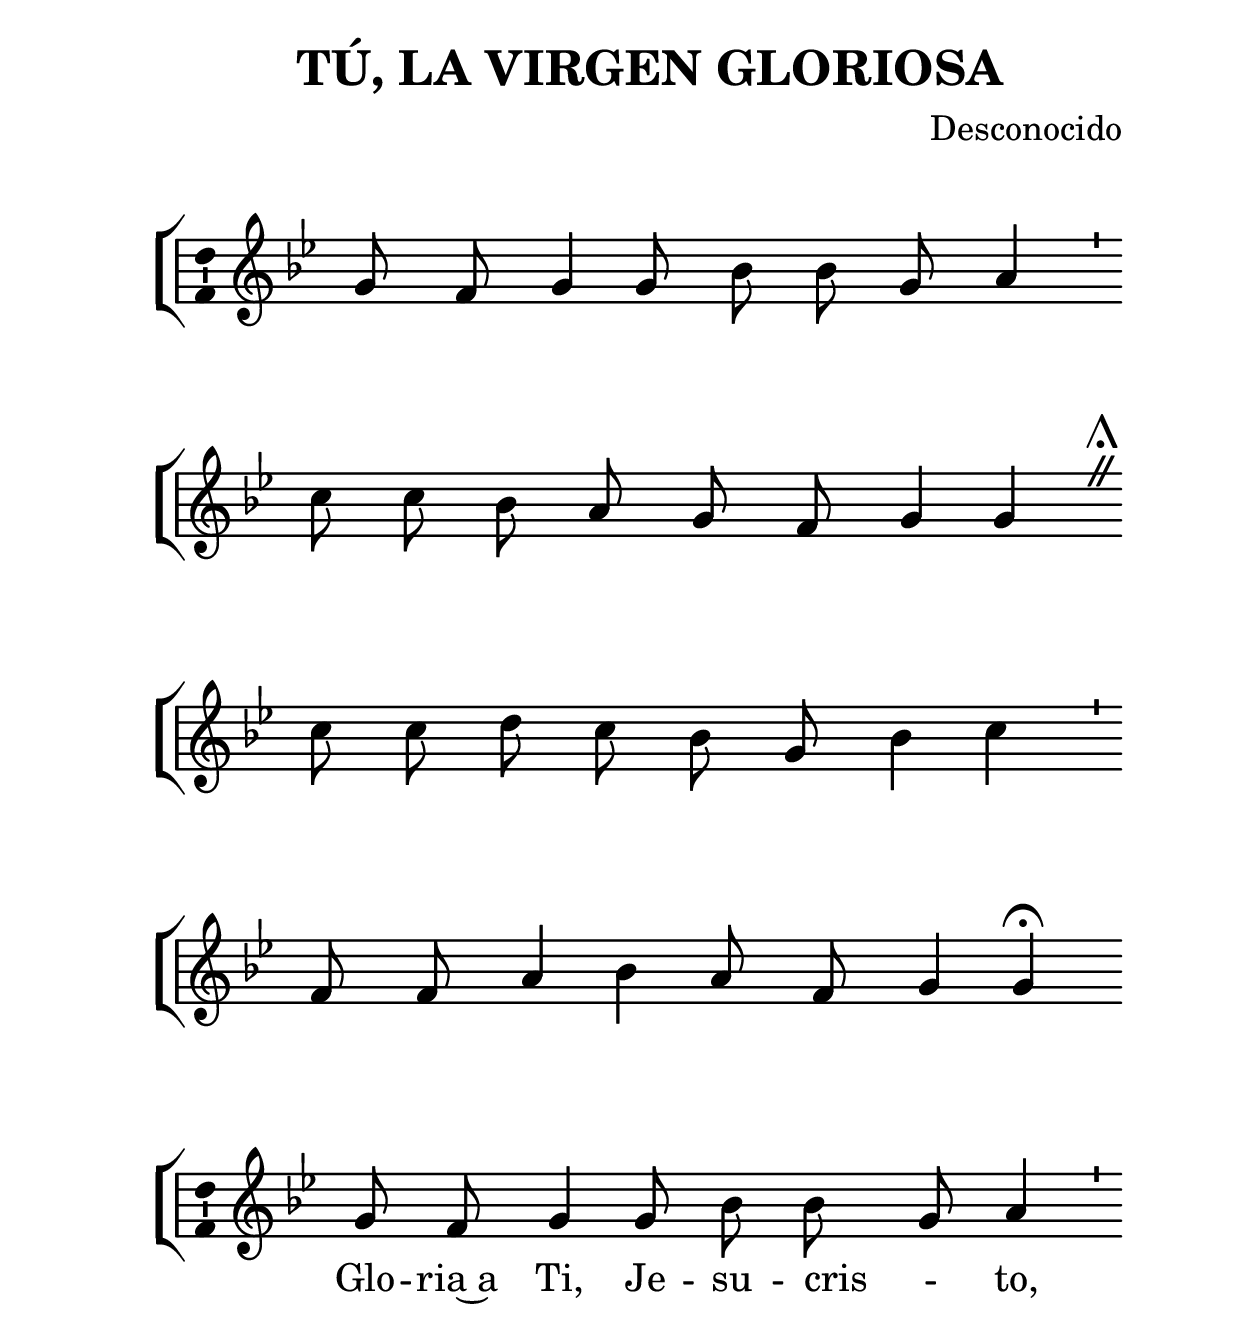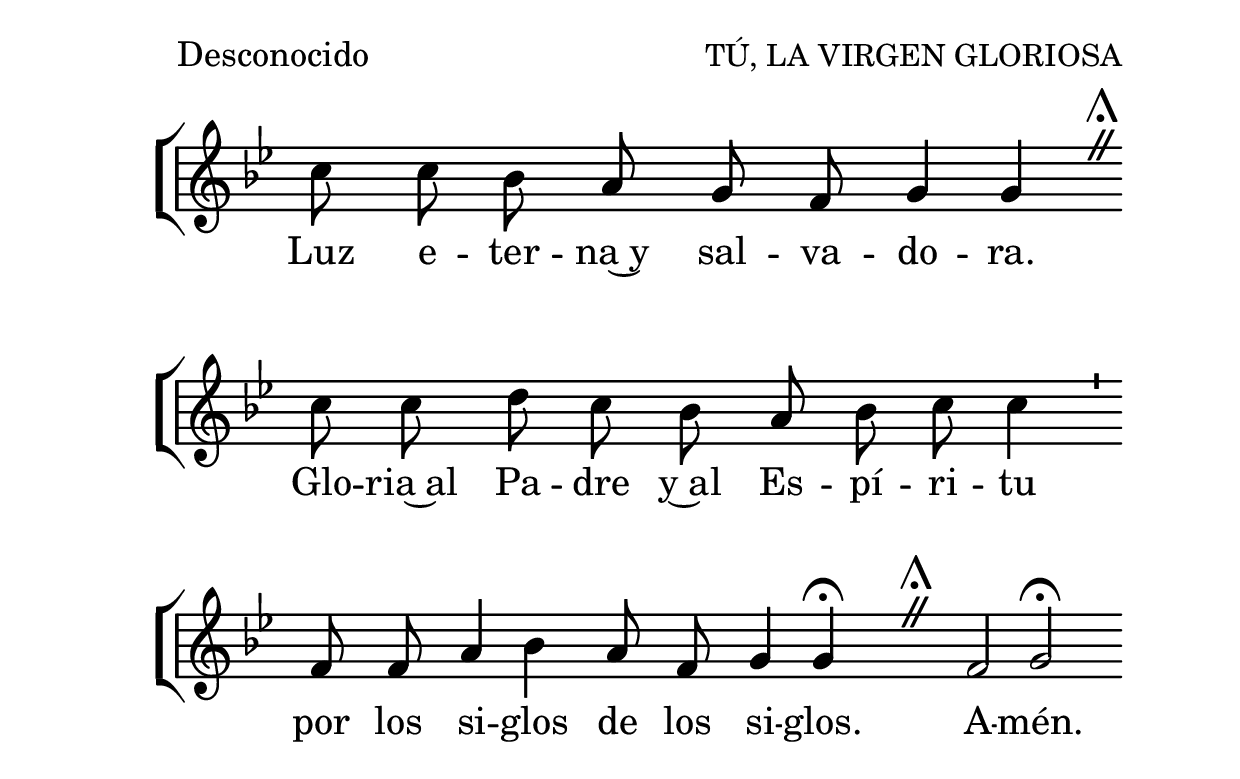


%versión de lilypond para la que se ha escrito esta partitura:
\version "2.16.0"

	%Tamaño papel
	#(set-default-paper-size "a4")
	%Tamaño partitura
	#(set-global-staff-size 30)
	%No responde al pulsar sobre una nota
	#(ly:set-option 'point-and-click #f)

%parámetros del encabezamiento:
\header {
	%title = "TÚ, LA VIRGEN GLORIOSA"
	title = \markup{\fontsize #-1 "TÚ, LA VIRGEN GLORIOSA"}
	subtitle = ""
	composer = "Desconocido"
	poet = ""
	meter = ""
	arranger = ""
%	tagline="Monasterio de la Madre de Dios. Buenafuente del Sistal."
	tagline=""
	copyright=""
	}

%parámetros asociados al papel:
\paper  {
	oddHeaderMarkup = \markup {\fill-line { \on-the-fly #not-first-page \fromproperty #'header:title \on-the-fly #not-first-page \fromproperty #'header:composer }}
	evenHeaderMarkup = \markup {\fill-line { \fromproperty #'header:composer \fromproperty #'header:title }}
	#(set-paper-size "a4")
	print-page-number = ##f
	first-page-number = 1
	print-first-page-number = ##f
%	head-separation = 3.0 \cm
	top-margin = 2.0 \cm
	bottom-margin = 3.0\cm
%%%	bottom-margin = -2.0\cm
	left-margin = 3.0 \cm
	line-width = 16.0 \cm
	indent = 8\mm
	interscoreline = 2.\mm
	between-system-space = 15\mm
%	para que las partituras no llenen la hoja:
	ragged-bottom = ##t
%	idem para la última hoja:
	ragged-last-bottom = ##f
%	para que las partituras llenen el ancho del papel:
	ragged-last = ##f
	after-title-space = 2.5 \cm
%page-count=1
%system-count=7

	%Flexible Vertical Spacing
%	markup-markup-spacing =
%	#'((basic-distance . 15) (minimum-distance . 15) (padding . 3))
	markup-system-spacing =
	#'((basic-distance . 15) (minimum-distance . 15) (padding . 3))
	system-system-spacing =
	#'((basic-distance . 15) (minimum-distance . 15) (padding . 3))
	score-system-spacing =
	#'((basic-distance . 15) (minimum-distance . 15) (padding . 5))
%	top-system-spacing = % header
%	#'((basic-distance . 8) (minimum-distance . 0) (padding . 0))
%	top-markup-spacing =
%	#'((basic-distance . 20) (minimum-distance . 20) (padding . 0))
	last-bottom-spacing = % footer
	#'((basic-distance . 5) (minimum-distance . 5) (padding . 0))
%	score-markup-spacing =
%	#'((basic-distance . 16) (minimum-distance . 13) (padding . 0))

	}


%para incluir divisiones gregorianas
\include "gregorian.ly"
%Ojo. Incluir este fichero implica desactivar la sentencia ragged-last = ##f
%Es decir, deja de justificar las partituras a la derecha


%parámetros que afectan a toda la partitura:
global =  {
	%clave de sol (G):
	\clef G
	%armadura:
%%%	\transpose a b
	\key bes \major
	\tempo 4=75
	\set Score.tempoHideNote = ##t
	}

melodia =
%%%	\transpose a b
{
	\relative c'' {

\time 10/8
\autoBeamOff

g8 f g4 g8 bes bes g a4
\divisioMinima
\break

c8 c bes a g f g4 g
\divisioMaior
\break

c8 c d c bes g bes4 c
\divisioMinima
\break

\time 12/8
f,8 f a4 bes a8 f g4 g \fermata
\finalis

%\bar "|."
}
}


melodiacomun =
%%%	\transpose a b
{
	\relative c'' {

\time 10/8
\autoBeamOff

g8 f g4 g8 bes bes g a4
\divisioMinima
%\break

c8 c bes a g f g4 g
\divisioMaior
\break

c8 c d c bes a bes c c4
\divisioMinima
%\break

\time 12/8
f,8 f a4 bes a8 f g4 g \fermata
\divisioMaior
%\break

\time 8/8
f2 g \fermata
\finalis

%\bar "|."
}
}


texto = \lyricmode {

Glo -- ria~a Ti, Je -- su -- cris -- _ to,
Luz e -- ter -- na~y sal -- va -- do -- ra.
Glo -- ria~al Pa -- dre y~al Es -- pí -- ri -- tu
por los si -- glos de los si -- glos.
A -- mén.

}

textoa = \lyricmode {

\set stanza =#"1. " Tú, la Vir -- gen glo -- rio -- _ sa,
más bri -- llan -- te que los as -- tros,
pues de ti na -- ció~el Me -- sí -- as,
cre -- a -- dor de las es -- tre -- llas.

}

textob = \lyricmode {

\set stanza =#"2. " Tú, la Puer -- ta del dí -- _ a,
tú, del Sol Mon -- ta -- ña san -- ta.
Can -- te~el pue -- blo re -- di -- mi -- do
a quien tra -- jo luz al mun -- do.

}

textoc = \lyricmode {

\set stanza =#"3. " Al ca -- er de la no -- _ che,
en la ho -- ra de la muer -- te,
ve -- an, Ma -- dre, nues -- tras al -- mas
al Na -- ci -- do de tu se -- no.

	}


vozStaff = \context Voice = vozStaff
\with {\consists "Ambitus_engraver"}
<<
	\set Staff.instrumentName = ""
	\set Staff.shortInstrumentName = ""
	\set Staff.midiInstrument = #"acoustic grand"
	\set Staff.midiMinimumVolume = #0.7
	\set Staff.midiMaximumVolume = #0.9
	\global
	\melodia
	>>

vozcomunStaff = \context Voice = vozcomunStaff
\with {\consists "Ambitus_engraver"}
<<
	\set Staff.instrumentName = ""
	\set Staff.shortInstrumentName = ""
	\set Staff.midiInstrument = #"acoustic grand"
	\set Staff.midiMinimumVolume = #0.7
	\set Staff.midiMaximumVolume = #0.9
	\global
	\melodiacomun
	>>


textoStaff = \context Lyrics = textoStaff <<
%	\set vocalName =#"E. "
%	\set shortVocalName =#"E. "
	\lyricsto vozcomunStaff \texto
	>>

textoaStaff = \context Lyrics = textoaStaff <<
%	\set vocalName =#"1. "
	\set shortVocalName =#"1. "
	\lyricsto vozStaff \textoa
	>>

textobStaff = \context Lyrics = textobStaff <<
%	\set vocalName =#"2. "
	\set shortVocalName =#"2. "
	\lyricsto vozStaff \textob
	>>

textocStaff = \context Lyrics = textocStaff <<
%	\set vocalName =#"3. "
	\set shortVocalName =#"3. "
	\lyricsto vozStaff \textoc
	>>


\book {
	\score {
		\context ChoirStaff {
			\override StaffGroup.SystemStartBracket #'collapse-height = #1
			\override Score.SystemStartBar #'collapse-height = #1
			<<
			\vozStaff
			\textoaStaff
			\textobStaff
			\textocStaff
			>>
		}
		\layout {
ragged-last = ##f
	    		\context {
				\Lyrics
				%\override LyricText #'font-size = #2
				}
	   		\context {
				\Score
				%\override StaffSymbol #'staff-space = #(magstep +3)
%%%				\override InstrumentName #'X-offset = #1.5
				\override InstrumentName #'X-offset = #2.5
				\override InstrumentName #'font-series = #'bold
				}
			\context {
				\Staff
				\remove "Time_signature_engraver"
				\override BarLine #'transparent = ##t
				}
			}
		}
	\score {
		\context ChoirStaff {
			\override StaffGroup.SystemStartBracket #'collapse-height = #1
			\override Score.SystemStartBar #'collapse-height = #1
			<<
			\vozcomunStaff
			\textoStaff
			>>
		}
		\layout {
ragged-last = ##f
	    		\context {
				\Lyrics
				%\override LyricText #'font-size = #2
				}
	   		\context {
				\Score
				%\override StaffSymbol #'staff-space = #(magstep +3)
%%%				\override InstrumentName #'X-offset = #1.5
				\override InstrumentName #'X-offset = #2.5
				\override InstrumentName #'font-series = #'bold
				}
			\context {
				\Staff
				\remove "Time_signature_engraver"
				\override BarLine #'transparent = ##t
				}
			}
		}
	\score {
		\context ChoirStaff {
			\override StaffGroup.SystemStartBracket #'collapse-height = #1
			\override Score.SystemStartBar #'collapse-height = #1
			<<
			\vozStaff
			>>
			<<
			\vozcomunStaff
			>>
		}
		\midi {
	  		\context {
	  			\Score
				tempoWholesPerMinute = #(ly:make-moment 70 4)
				}
			}
		}
}


